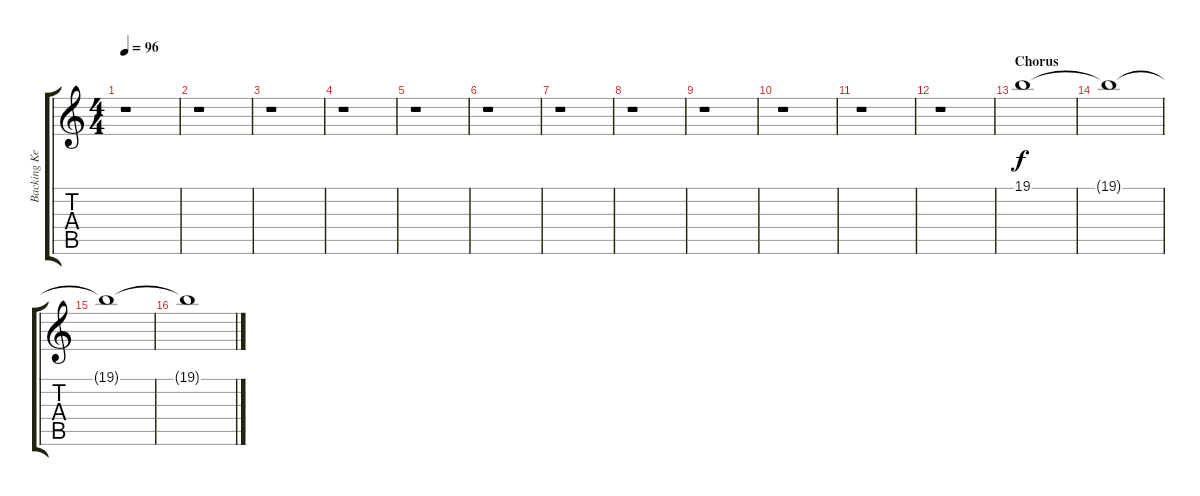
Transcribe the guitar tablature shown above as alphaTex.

\track ("Backing Keyboards" "Backing Ke") {instrument stringensemble1}
\staff {score tabs}
\tuning (E4 B3 G3 D3 A2 E2) {hide}
\ts (4 4)
\tempo 96
\clef g2
\ks c
r.1{dy f} |
r.1 |
r.1 |
r.1 |
r.1 |
r.1 |
r.1 |
r.1 |
r.1 |
r.1 |
r.1 |
r.1 |
\section ("" "Chorus")
19.1.1{volume 10} |
19.1{t}.1 |
19.1{t}.1 |
19.1{t}.1
